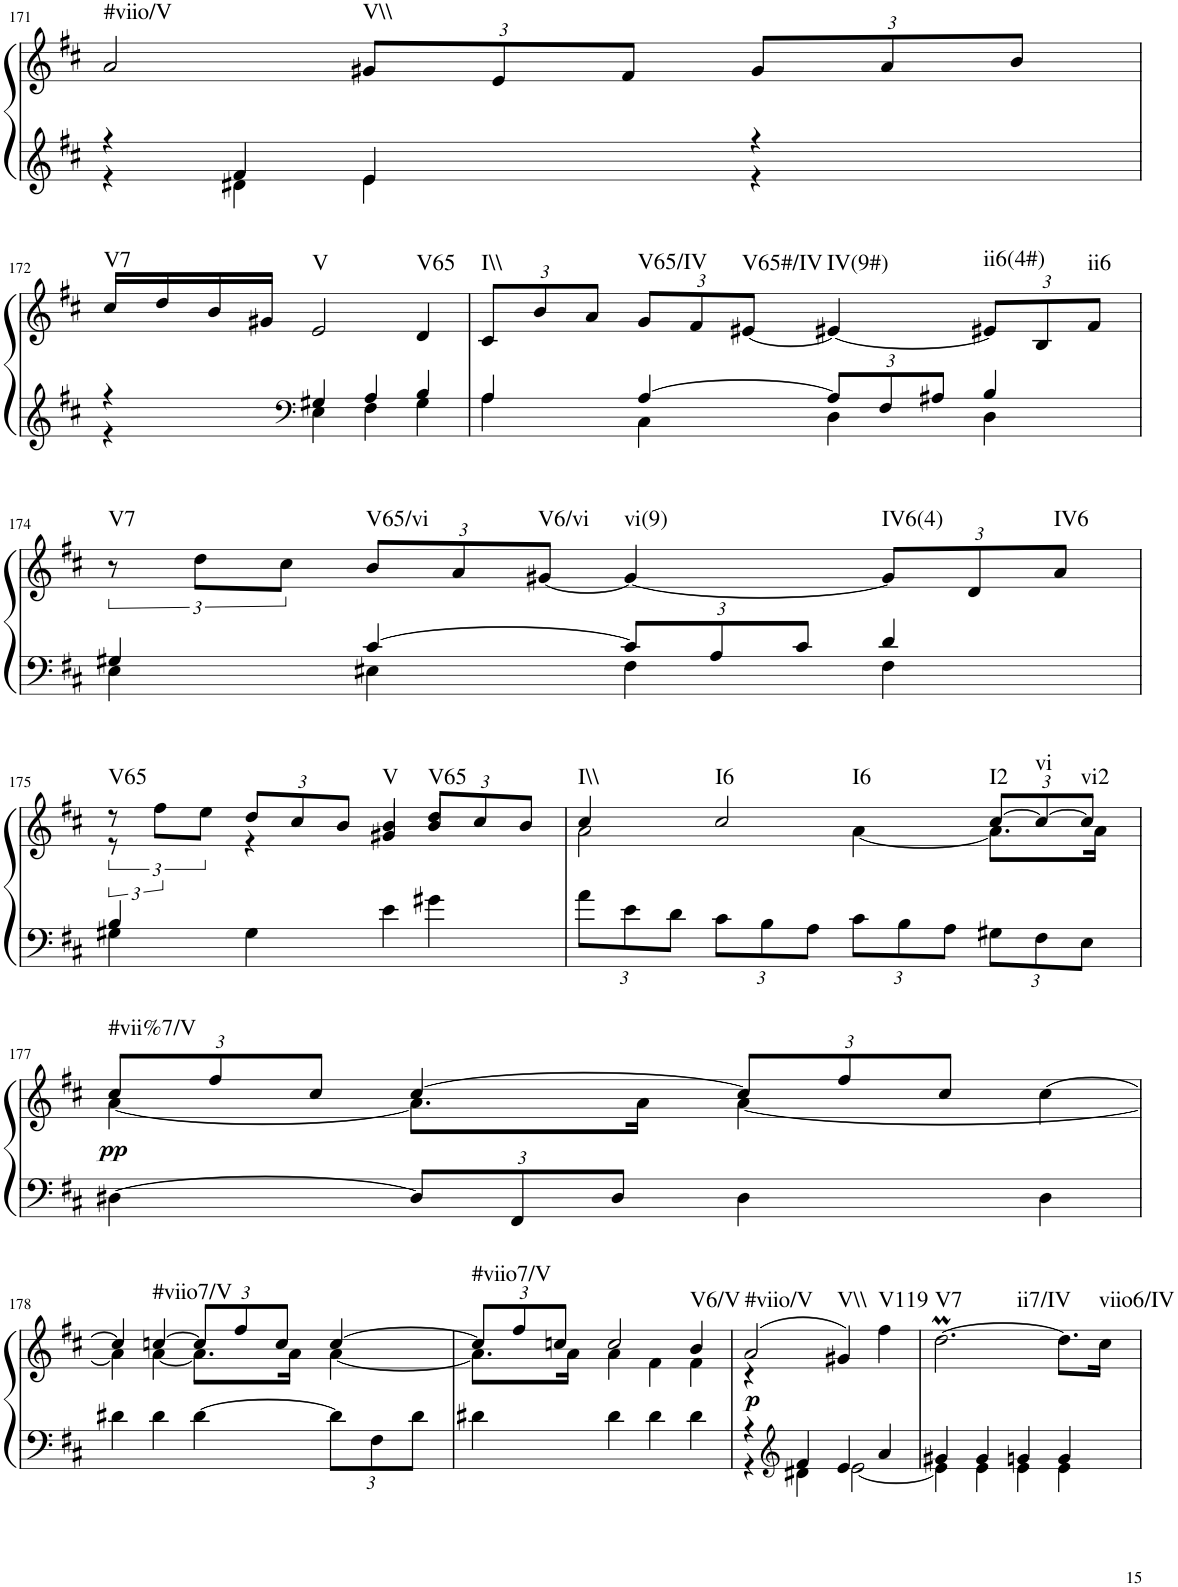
**kern	**kern	**dynam	**harte
*part1	*part1	*part1	*part1
*staff2	*staff1	*staff1/2	*
*I"Klavier links	*	*	*
!!LO:PB:g=z
*clefG2	*clefG2	*	*
*k[f#c#]	*k[f#c#]	*	*
*M2/2	*M2/2	*	*
=171	=171	=171	=171
*^	*	*	*
!	!	!	!	!LO:H:kt=#viio/V
4r	4r	2a/	.	N
4f#/	4d#X\	.	.	.
*	*	*Xbrackettup	*	*
!	!	!	!	!LO:H:kt=V\\
4e/	4e\	12g#X/L	.	N
.	.	12e/	.	.
.	.	12f#/J	.	.
4r	4r	12g#/L	.	.
.	.	12a/	.	.
.	.	12b/J	.	.
!!LO:LB:g=z
=172	=172	=172	=172	=172
!	!	!	!	!LO:H:kt=V7
4r	4r	16cc#/LL	.	N
.	.	16dd/	.	.
.	.	16b/	.	.
.	.	16g#X/JJ	.	.
*clefF4	*	*	*	*
!	!	!	!	!LO:H:kt=V
4G#X/	4E\	2e/	.	N
4A/	4F#\	.	.	.
!	!	!	!	!LO:H:kt=V65
4B/	4G#\	4d/	.	N
=173	=173	=173	=173	=173
!	!	!	!	!LO:H:kt=I\\
4A/	4A\	12c#/L	.	N
.	.	12b/	.	.
.	.	12a/J	.	.
!	!	!	!	!LO:H:kt=V65/IV
[4A/	4C#\	12g/L	.	N
.	.	12f#/	.	.
!	!	!	!	!LO:H:kt=V65#/IV
.	.	[12e#X/J	.	N
*Xbrackettup	*	*	*	*
!	!	!	!	!LO:H:kt=IV(9#)
12A/L]	4D\	4e#X/_	.	N
12F#/	.	.	.	.
12A#X/J	.	.	.	.
!	!	!	!	!LO:H:kt=ii6(4#)
4B/	4D\	12e#X/L]	.	N
.	.	12B/	.	.
!	!	!	!	!LO:H:kt=ii6
.	.	12f#/J	.	N
!!LO:LB:g=z
=174	=174	=174	=174	=174
*	*	*brackettup	*	*
!	!	!	!	!LO:H:kt=V7
4G#X/	4E\	12r	.	N
.	.	12dd\L	.	.
.	.	12cc#\J	.	.
*	*	*Xbrackettup	*	*
!	!	!	!	!LO:H:kt=V65/vi
[4c#/	4E#X\	12b/L	.	N
.	.	12a/	.	.
!	!	!	!	!LO:H:kt=V6/vi
.	.	[12g#X/J	.	N
!	!	!	!	!LO:H:kt=vi(9)
12c#/L]	4F#\	4g#/_	.	N
12A/	.	.	.	.
12c#/J	.	.	.	.
!	!	!	!	!LO:H:kt=IV6(4)
4d/	4F#\	12g#/L]	.	N
.	.	12d/	.	.
!	!	!	!	!LO:H:kt=IV6
.	.	12a/J	.	N
!!LO:LB:g=z
=175	=175	=175	=175	=175
*	*	*brackettup	*	*
*	*	*^	*	*
!	!	!	!	!	!LO:H:kt=V65
4B/	4G#X\	12r	4r	.	N
.	.	12ff#\L	.	.	.
.	.	12ee\J	.	.	.
*	*	*Xbrackettup	*	*	*
4G#\	2.ryy	12dd/L	4r	.	.
.	.	12cc#/	.	.	.
.	.	12b/J	.	.	.
!	!	!	!	!	!LO:H:kt=V
4e\	.	4g#X/	4b/	.	N
!	!	!	!	!	!LO:H:kt=V65
4g#X\	.	12dd/L	4b/	.	N
.	.	12cc#/	.	.	.
.	.	12b/J	.	.	.
*v	*v	*	*	*	*
=176	=176	=176	=176	=176
!	!	!	!	!LO:H:kt=I\\
*	*^	*^	*	*
12a\L	4cc#/	2a\	3%2ryy	3%2ryy	.	N
12e\	.	.	.	.	.	.
12d\J	.	.	.	.	.	.
!	!	!	!	!	!	!LO:H:n=1:kt=I6
!	!	!	!	!	!	!LO:H:n=2:kt=I6
12c#\L	2cc#/	.	.	.	.	N N
12B\	.	.	.	.	.	.
12A\J	.	.	.	.	.	.
12c#\L	.	[4a\	.	.	.	.
12B\	.	.	.	.	.	.
12A\J	.	.	6ryy	6.ryy	.	.
!	!	!	!	!	!	!LO:H:kt=I2
12G#X\L	[4cc#/	8.a\L]	.	.	.	N
!	!	!	!	!	!	!LO:H:kt=vi
12F#\	.	.	6ryy	.	.	N
!	!	!	!	!	!	!LO:H:kt=vi2
12E\J	.	.	.	12ryy	.	N
.	.	16a\Jk	.	.	.	.
!!LO:LB:g=z
=177	=177	=177	=177	=177	=177	=177
!	!	!	!	!	!LO:DY:b	!LO:H:kt=#vii%7/V
*	*	*v	*v	*v	*	*
[4D#X\	12cc#/L	[4a\	pp	N
.	12ff#/	.	.	.
.	12cc#/J	.	.	.
12D#/L]	[4cc#/	8.a\L]	.	.
12FF#/	.	.	.	.
12D#/J	.	.	.	.
.	.	16a\Jk	.	.
4D#\	12cc#/L]	[4a\	.	.
.	12ff#/	.	.	.
.	12cc#/J	.	.	.
4D#\	[4cc#\	4ryy	.	.
!!LO:LB:g=z	!!
=178	=178	=178	=178	=178
4d#X\	4cc#/]	4a\]	.	.
!	!	!	!	!LO:H:kt=#viio7/V
4d#\	[4ccn/	[4a\	.	N
[4d#\	12cc/L]	8.a\L]	.	.
.	12ff#/	.	.	.
.	12cc/J	.	.	.
.	.	16a\Jk	.	.
12d#\L]	[4cc/	[4a\	.	.
12F#\	.	.	.	.
12d#\J	.	.	.	.
=179	=179	=179	=179	=179
!	!	!	!	!LO:H:kt=#viio7/V
4d#X\	12cc/L]	8.a\L]	.	N
.	12ff#/	.	.	.
.	12ccn/J	.	.	.
.	.	16a\Jk	.	.
4d#\	2cc/	4a\	.	.
4d#\	.	4f#\	.	.
!	!	!	!	!LO:H:kt=V6/V
4d#\	4b/	4f#\	.	N
=180	=180	=180	=180	=180
*^	*	*	*	*
!	!	!	!	!LO:DY:b	!LO:H:kt=#viio/V
4r	4r	(2a/	4r	p	N
*clefG2	*	*	*	*	*
4f#/	4d#X\	.	2.ryy	.	.
!	!	!	!	!	!LO:H:kt=V\\
4e/	[2e\	4g#X/)	.	.	N
!	!	!	!	!	!LO:H:kt=V119
4a/	.	4ff#\	.	.	N
*	*	*v	*v	*	*
=181	=181	=181	=181	=181
!	!	!	!	!LO:H:n=1:kt=V7
!	!	!	!	!LO:H:n=2:kt=ii7/IV
4g#X/	4e\]	[2.ddM\	.	N N
4g#/	4e\	.	.	.
4gn/	4e\	.	.	.
4g/	4e\	8.dd\L]	.	.
!	!	!	!	!LO:H:kt=viio6/IV
.	.	16cc#\Jk	.	N
*v	*v	*	*	*
=	=	=	=
*-	*-	*-	*-
